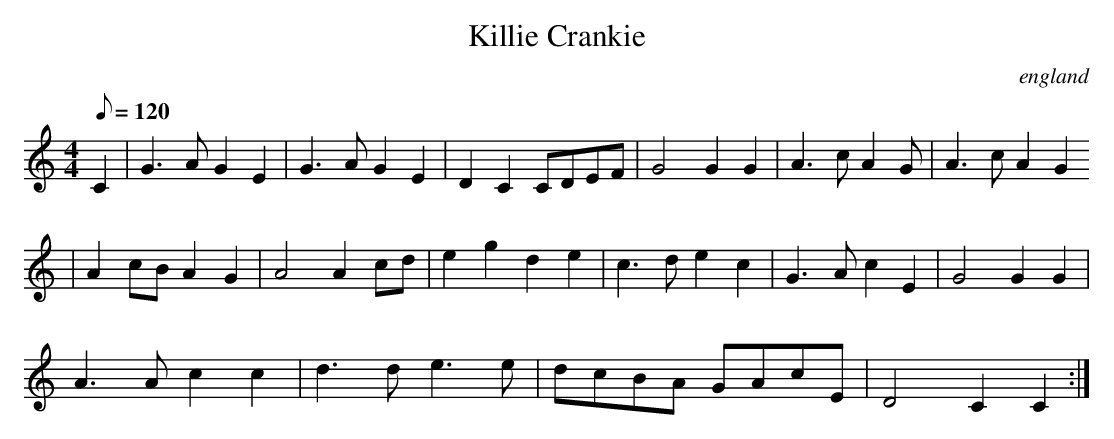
X:1
T:Killie Crankie
O:england
M:4/4
L:1/8
Q:120
K:C
C2| G3 A G2 E2| G3 A G2 E2 |D2 C2 CDEF | G4 G2 G2| A3 c A2 G| A3 c A2 G2
| A2 cB A2 G2| A4 A2 cd| e2 g2 d2 e2 |c3 d e2 c2| G3 A c2 E2| G4 G2 G2|
A3 A c2 c2 | d3 d e3 e|dcBA GAcE |D4 C2 C2:|
